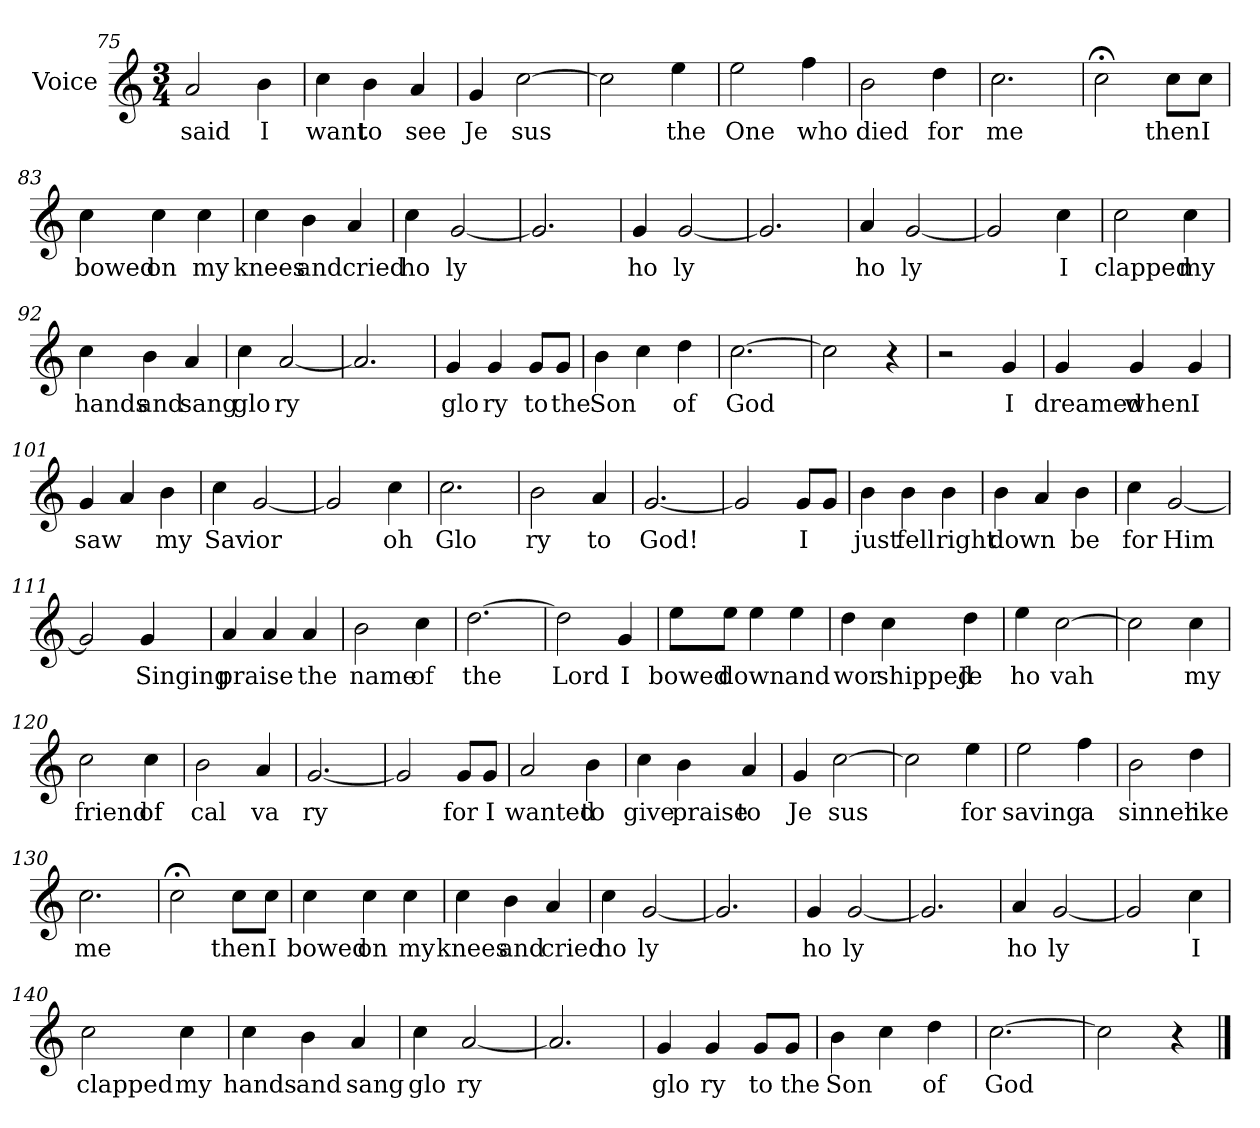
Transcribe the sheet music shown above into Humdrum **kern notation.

**kern	**text
*part1	*part1
*staff1	*staff1
*I"Voice	*
*I'V	*
*clefG2	*
*k[]	*
*C:	*
*M3/4	*
=75	=75
!	!LO:LY:b
2a/	said
!	!LO:LY:b
4b\	I
!!LO:LB:g=z
=76	=76
!	!LO:LY:b
4cc\	want
!	!LO:LY:b
4b\	to
!	!LO:LY:b
4a/	see
=77	=77
!	!LO:LY:b
4g/	Je
!	!LO:LY:b
[2cc\	sus
=78	=78
2cc\]	.
!	!LO:LY:b
4ee\	the
=79	=79
!	!LO:LY:b
2ee\	One
!	!LO:LY:b
4ff\	who
=80	=80
!	!LO:LY:b
2b\	died
!	!LO:LY:b
4dd\	for
=81	=81
!	!LO:LY:b
2.cc\	me
=82	=82
2cc;<\	.
!	!LO:LY:b
8cc\L	then
!	!LO:LY:b
8cc\J	I
=83	=83
!	!LO:LY:b
4cc\	bowed
!	!LO:LY:b
4cc\	on
!	!LO:LY:b
4cc\	my
!!LO:LB:g=z
=84	=84
!	!LO:LY:b
4cc\	knees
!	!LO:LY:b
4b\	and
!	!LO:LY:b
4a/	cried
=85	=85
!	!LO:LY:b
4cc\	ho
!	!LO:LY:b
[2g/	ly
=86	=86
2.g/]	.
=87	=87
!	!LO:LY:b
4g/	ho
!	!LO:LY:b
[2g/	ly
=88	=88
2.g/]	.
=89	=89
!	!LO:LY:b
4a/	ho
!	!LO:LY:b
[2g/	ly
=90	=90
2g/]	.
!	!LO:LY:b
4cc\	I
=91	=91
!	!LO:LY:b
2cc\	clapped
!	!LO:LY:b
4cc\	my
!!LO:LB:g=z
=92	=92
!	!LO:LY:b
4cc\	hands
!	!LO:LY:b
4b\	and
!	!LO:LY:b
4a/	sang
=93	=93
!	!LO:LY:b
4cc\	glo
!	!LO:LY:b
[2a/	ry
=94	=94
2.a/]	.
=95	=95
!	!LO:LY:b
4g/	glo
!	!LO:LY:b
4g/	ry
!	!LO:LY:b
8g/L	to
!	!LO:LY:b
8g/J	the
=96	=96
!	!LO:LY:b
4b\	Son
4cc\	.
!	!LO:LY:b
4dd\	of
=97	=97
!	!LO:LY:b
[2.cc\	God
=98	=98
2cc\]	.
4r	.
=99	=99
2r	.
!	!LO:LY:b
4g/	I
!!LO:LB:g=z
=100	=100
!	!LO:LY:b
4g/	dreamed
!	!LO:LY:b
4g/	when
!	!LO:LY:b
4g/	I
=101	=101
!	!LO:LY:b
4g/	saw
4a/	.
!	!LO:LY:b
4b\	my
=102	=102
!	!LO:LY:b
4cc\	Sav
!	!LO:LY:b
[2g/	ior
=103	=103
2g/]	.
!	!LO:LY:b
4cc\	oh
=104	=104
!	!LO:LY:b
2.cc\	Glo
=105	=105
!	!LO:LY:b
2b\	ry
!	!LO:LY:b
4a/	to
=106	=106
!	!LO:LY:b
[2.g/	God!
=107	=107
2g/]	.
!	!LO:LY:b
8g/L	I
8g/J	.
!!LO:LB:g=z
=108	=108
!	!LO:LY:b
4b\	just
!	!LO:LY:b
4b\	fell
!	!LO:LY:b
4b\	right
=109	=109
!	!LO:LY:b
4b\	down
4a/	.
!	!LO:LY:b
4b\	be
=110	=110
!	!LO:LY:b
4cc\	for
!	!LO:LY:b
[2g/	Him
=111	=111
2g/]	.
!	!LO:LY:b
4g/	Singing
=112	=112
!	!LO:LY:b
4a/	praise
4a/	.
!	!LO:LY:b
4a/	the
=113	=113
!	!LO:LY:b
2b\	name
!	!LO:LY:b
4cc\	of
=114	=114
!	!LO:LY:b
[2.dd\	the
!!LO:LB:g=z
=115	=115
!	!LO:LY:b
2dd\]	Lord
!	!LO:LY:b
4g/	I
=116	=116
!	!LO:LY:b
8ee\L	bowed
!	!LO:LY:b
8ee\J	down
4ee\	.
!	!LO:LY:b
4ee\	and
=117	=117
!	!LO:LY:b
4dd\	wor
!	!LO:LY:b
4cc\	shipped
!	!LO:LY:b
4dd\	Je
=118	=118
!	!LO:LY:b
4ee\	ho
!	!LO:LY:b
[2cc\	vah
=119	=119
2cc\]	.
!	!LO:LY:b
4cc\	my
=120	=120
!	!LO:LY:b
2cc\	friend
!	!LO:LY:b
4cc\	of
=121	=121
!	!LO:LY:b
2b\	cal
!	!LO:LY:b
4a/	va
!!LO:PB:g=z
=122	=122
!	!LO:LY:b
[2.g/	ry
=123	=123
2g/]	.
!	!LO:LY:b
8g/L	for
!	!LO:LY:b
8g/J	I
=124	=124
!	!LO:LY:b
2a/	wanted
!	!LO:LY:b
4b\	to
=125	=125
!	!LO:LY:b
4cc\	give
!	!LO:LY:b
4b\	praise
!	!LO:LY:b
4a/	to
=126	=126
!	!LO:LY:b
4g/	Je
!	!LO:LY:b
[2cc\	sus
=127	=127
2cc\]	.
!	!LO:LY:b
4ee\	for
=128	=128
!	!LO:LY:b
2ee\	saving
!	!LO:LY:b
4ff\	a
=129	=129
!	!LO:LY:b
2b\	sinner
!	!LO:LY:b
4dd\	like
!!LO:LB:g=z
=130	=130
!	!LO:LY:b
2.cc\	me
=131	=131
2cc;<\	.
!	!LO:LY:b
8cc\L	then
!	!LO:LY:b
8cc\J	I
=132	=132
!	!LO:LY:b
4cc\	bowed
!	!LO:LY:b
4cc\	on
!	!LO:LY:b
4cc\	my
=133	=133
!	!LO:LY:b
4cc\	knees
!	!LO:LY:b
4b\	and
!	!LO:LY:b
4a/	cried
=134	=134
!	!LO:LY:b
4cc\	ho
!	!LO:LY:b
[2g/	ly
=135	=135
2.g/]	.
=136	=136
!	!LO:LY:b
4g/	ho
!	!LO:LY:b
[2g/	ly
=137	=137
2.g/]	.
!!LO:LB:g=z
=138	=138
!	!LO:LY:b
4a/	ho
!	!LO:LY:b
[2g/	ly
=139	=139
2g/]	.
!	!LO:LY:b
4cc\	I
=140	=140
!	!LO:LY:b
2cc\	clapped
!	!LO:LY:b
4cc\	my
=141	=141
!	!LO:LY:b
4cc\	hands
!	!LO:LY:b
4b\	and
!	!LO:LY:b
4a/	sang
=142	=142
!	!LO:LY:b
4cc\	glo
!	!LO:LY:b
[2a/	ry
=143	=143
2.a/]	.
=144	=144
!	!LO:LY:b
4g/	glo
!	!LO:LY:b
4g/	ry
!	!LO:LY:b
8g/L	to
!	!LO:LY:b
8g/J	the
!!LO:LB:g=z
=145	=145
!	!LO:LY:b
4b\	Son
4cc\	.
!	!LO:LY:b
4dd\	of
=146	=146
!	!LO:LY:b
[2.cc\	God
=147	=147
2cc\]	.
4r	.
==	==
*-	*-
